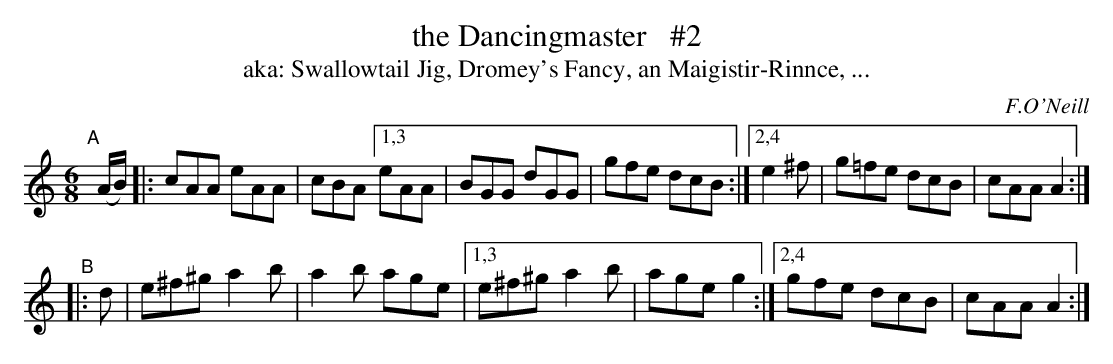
X:1
T: the Dancingmaster   #2
T: aka: Swallowtail Jig, Dromey's Fancy, an Maigistir-Rinnce, ...
O: F.O'Neill
M: 6/8
L: 1/8
K: Am
"^A"[|] (A/B/) |:\
cAA eAA | cBA [1,3 eAA  | BGG  dGG | gfe dcB :|\
              [2,4 e2^f | g=fe dcB | cAA A2 :|
"^B"|: d |\
e^f^g a2b | a2b age |[1,3 e^f^g a2b | age g2 \
                   :|[2,4 gfe   dcB | cAA A2 :|
